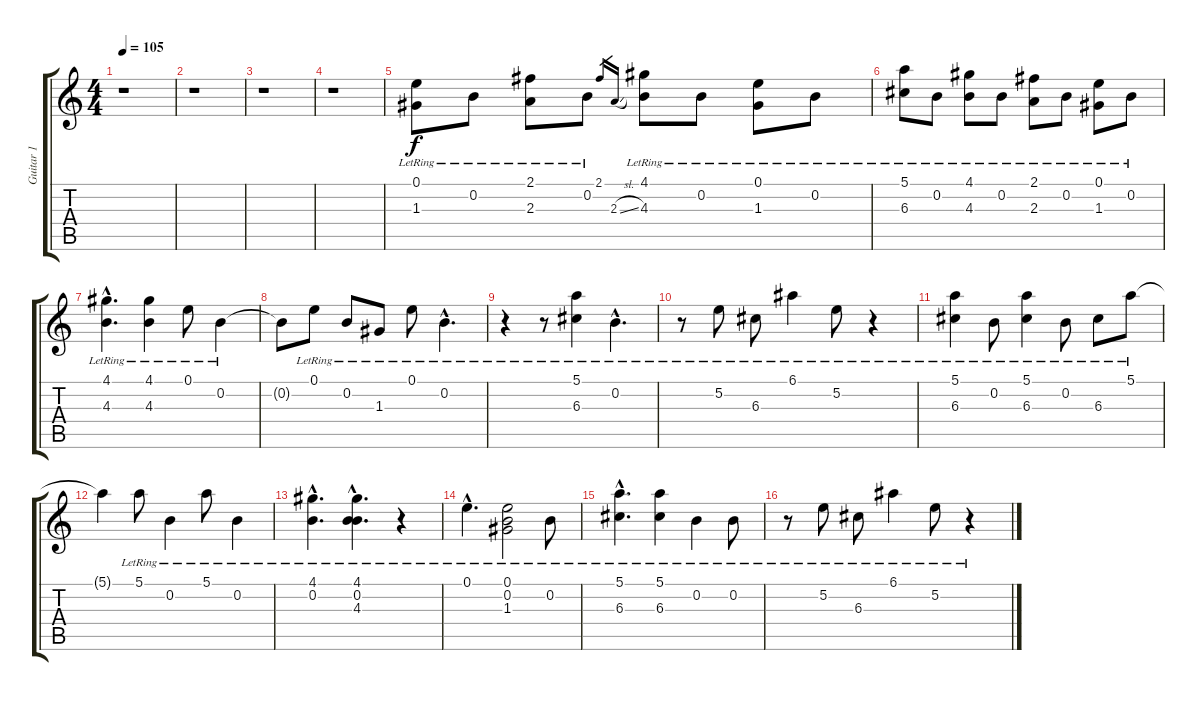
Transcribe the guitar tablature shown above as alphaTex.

\track ("Guitar 1" "Guitar 1") {instrument acousticguitarsteel}
\staff {score tabs}
\tuning (E4 B3 G3 D3 A2 E2) {hide}
\ts (4 4)
\tempo 105
\clef g2
\ks c
r.1{dy f instrument acousticguitarsteel} |
r.1 |
r.1 |
r.1 |
(0.1{lr} 1.3{lr}).8 0.2{lr}.8 (2.1{lr} 2.3{lr}).8 0.2{lr}.8 2.1.16{gr} 2.3{sl}.16{gr} (4.1{lr} 4.3{lr}).8 0.2{lr}.8 (0.1{lr} 1.3{lr}).8 0.2{lr}.8 |
(5.1{lr} 6.3{lr}).8 0.2{lr}.8 (4.1{lr} 4.3{lr}).8 0.2{lr}.8 (2.1{lr} 2.3{lr}).8 0.2{lr}.8 (0.1{lr} 1.3{lr}).8 0.2{lr}.8 |
(4.1{hac lr} 4.3{hac lr}).4{d} (4.1{lr} 4.3{lr}).4 0.1{lr}.8 0.2{lr}.4 |
0.2{t}.8 0.1{lr}.8 0.2{lr}.8 1.3{lr}.8 0.1{lr}.8 0.2{hac lr}.4{d} |
r.4 r.8 (5.1{lr} 6.3{lr}).4 0.2{hac lr}.4{d} |
r.8 5.2{lr}.8 6.3{lr}.8 6.1{lr}.4 5.2{lr}.8 r.4 |
(5.1{lr} 6.3{lr}).4 0.2{lr}.8 (5.1{lr} 6.3{lr}).4 0.2{lr}.8 6.3{lr}.8 5.1{lr}.8 |
5.1{t}.4 5.1{lr}.8 0.2{lr}.4 5.1{lr}.8 0.2{lr}.4 |
(4.1{hac lr} 0.2{hac lr}).4{d} (4.1{hac lr} 0.2{hac lr} 4.3{hac lr}).4{d} r.4 |
0.1{hac lr}.4{d} (0.1{lr} 0.2{lr} 1.3{lr}).2 0.2{lr}.8 |
(5.1{hac lr} 6.3{hac lr}).4{d} (5.1{lr} 6.3{lr}).4 0.2{lr}.4 0.2{lr}.8 |
r.8 5.2{lr}.8 6.3{lr}.8 6.1{lr}.4 5.2{lr}.8 r.4
